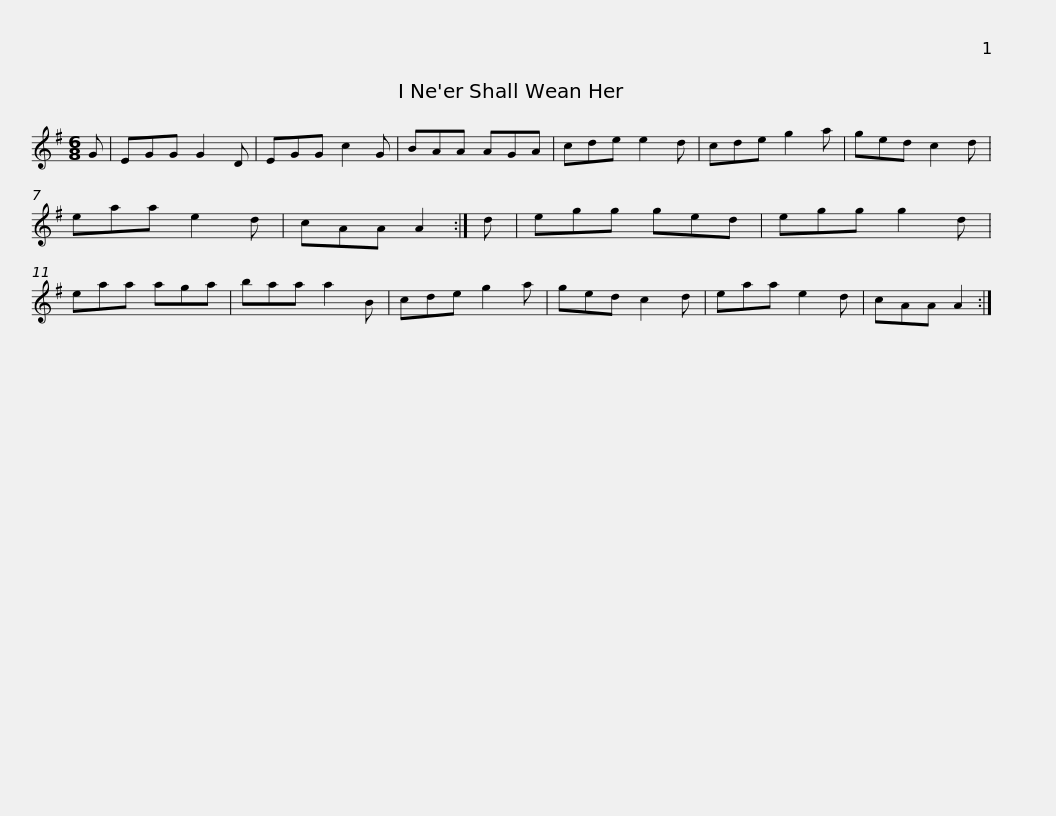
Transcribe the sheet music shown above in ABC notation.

X:1
L:1/8
M:6/8
I:linebreak $
K:G
V:1 treble
V:1
 G | EGG G2 D | EGG c2 G | BAA AGA | cde e2 d | %5
 cde g2 a | ged c2 d | eaa e2 d | cAA A2 :|$ d | %10
 egg ged | egg g2 d | eaa aga | baa a2 B | cde g2 a | %15
 ged c2 d | eaa e2 d |$ cAA A2 :| %18
